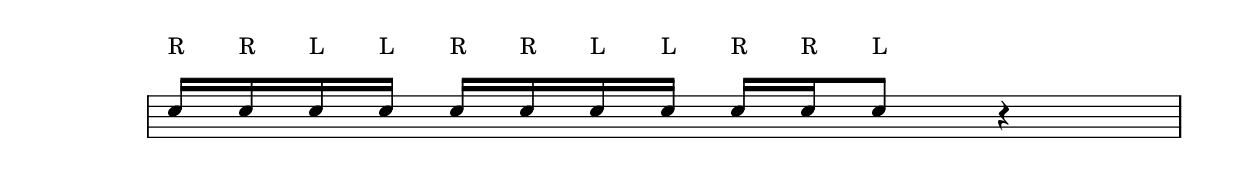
\version "2.22.1"

rudiment = \drummode {
  sn16^"R" sn16^"R" sn16^"L" sn16^"L" sn16^"R" sn16^"R" sn16^"L" sn16^"L" sn16^"R" sn16^"R" sn8^"L" r4
}

\score {
  <<
    \new DrumStaff <<
      \new DrumVoice {
        \override Score.SystemStartBar.collapse-height = #-inf.0
        \omit Staff.TimeSignature
        \omit Staff.Clef
        \override TextScript.Y-offset = 6
        \stemUp
        \rudiment
      }
    >>
  >>

  \layout {
    ragged-last = ##f
  }
}